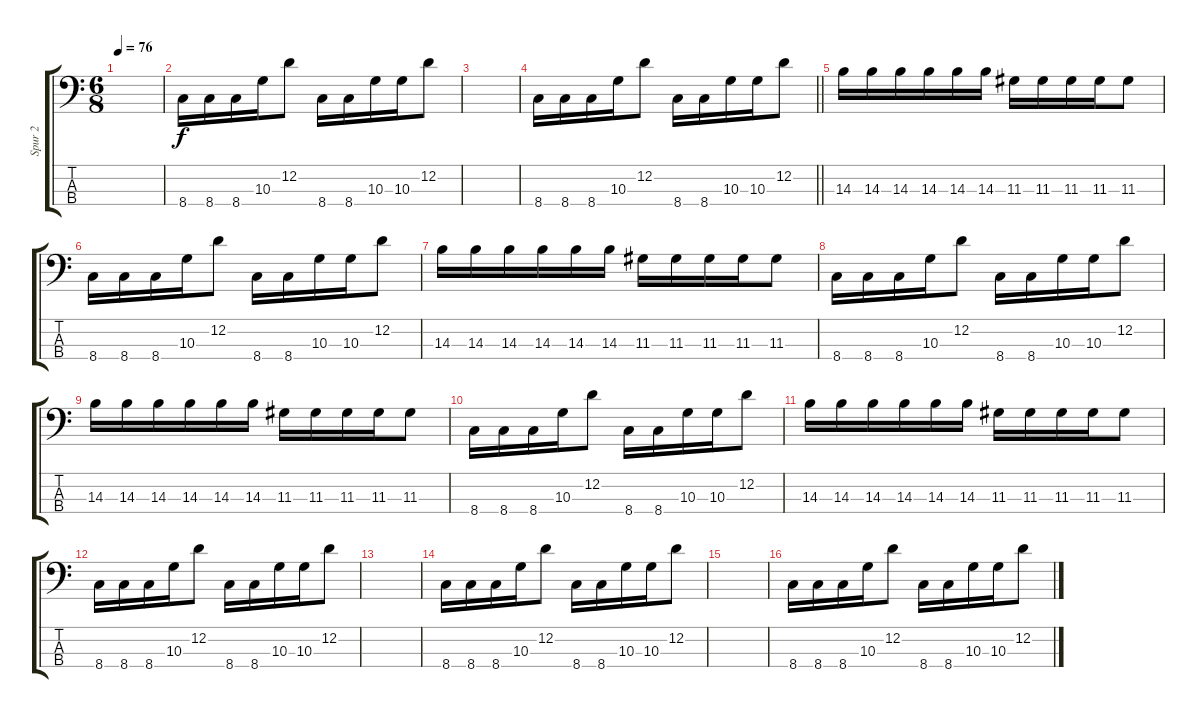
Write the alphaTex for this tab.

\track ("Spur 2" "Spur 2") {instrument electricbassfinger}
\staff {score tabs}
\tuning (G2 D2 A1 E1) {hide}
\ts (6 8)
\tempo 76
\clef f4
\ks c
|
8.4.16 8.4.16 8.4.16 10.3.16 12.2.8 8.4.16 8.4.16 10.3.16 10.3.16 12.2.8 |
|
\barLineRight lightlight
8.4.16 8.4.16 8.4.16 10.3.16 12.2.8 8.4.16 8.4.16 10.3.16 10.3.16 12.2.8 |
14.3.16 14.3.16 14.3.16 14.3.16 14.3.16 14.3.16 11.3.16 11.3.16 11.3.16 11.3.16 11.3.8 |
8.4.16 8.4.16 8.4.16 10.3.16 12.2.8 8.4.16 8.4.16 10.3.16 10.3.16 12.2.8 |
14.3.16 14.3.16 14.3.16 14.3.16 14.3.16 14.3.16 11.3.16 11.3.16 11.3.16 11.3.16 11.3.8 |
8.4.16 8.4.16 8.4.16 10.3.16 12.2.8 8.4.16 8.4.16 10.3.16 10.3.16 12.2.8 |
14.3.16 14.3.16 14.3.16 14.3.16 14.3.16 14.3.16 11.3.16 11.3.16 11.3.16 11.3.16 11.3.8 |
8.4.16 8.4.16 8.4.16 10.3.16 12.2.8 8.4.16 8.4.16 10.3.16 10.3.16 12.2.8 |
14.3.16 14.3.16 14.3.16 14.3.16 14.3.16 14.3.16 11.3.16 11.3.16 11.3.16 11.3.16 11.3.8 |
8.4.16 8.4.16 8.4.16 10.3.16 12.2.8 8.4.16 8.4.16 10.3.16 10.3.16 12.2.8 |
|
8.4.16 8.4.16 8.4.16 10.3.16 12.2.8 8.4.16 8.4.16 10.3.16 10.3.16 12.2.8 |
|
8.4.16 8.4.16 8.4.16 10.3.16 12.2.8 8.4.16 8.4.16 10.3.16 10.3.16 12.2.8
